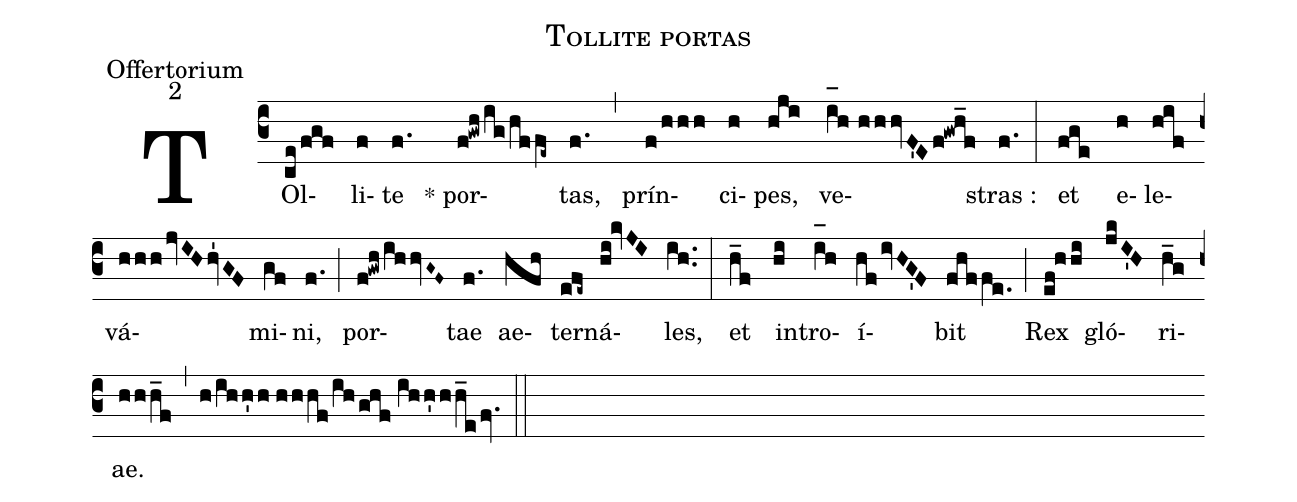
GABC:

name:Tollite portas;
office-part:Offertorium;
mode:2;
%%
(c3) TOl(ce/fgf)li(f)te(f.) * por(f!gwh/ig/hffe~)tas,(f.) (,) prín(f/hhh)ci(h)pes,(hji) ve(i_[oh:h]h//hhhvF'Ef!gwh_f)stras :(f.) (:) et(fge) e(h)le(hif)vá(hhhjvIHhv'1GF)mi(gf)ni,(f.) (;) por(f!gwh/ihhvG~F~)tae(f.) ae(hfh)ter(efe~)ná(hi!kvJI)les,(ih..) (:) et(h_f) in(hi)tro(i_[oh:h]h)í(hfivHG'F)bit(fhffe.) (;) Rex(ef!hhi) gló(jkI'H)ri(h_g)ae.(hhh_f) (,) (h/ihh'h//hhhf/ihghf//ihh'hh_efv.) (::)
